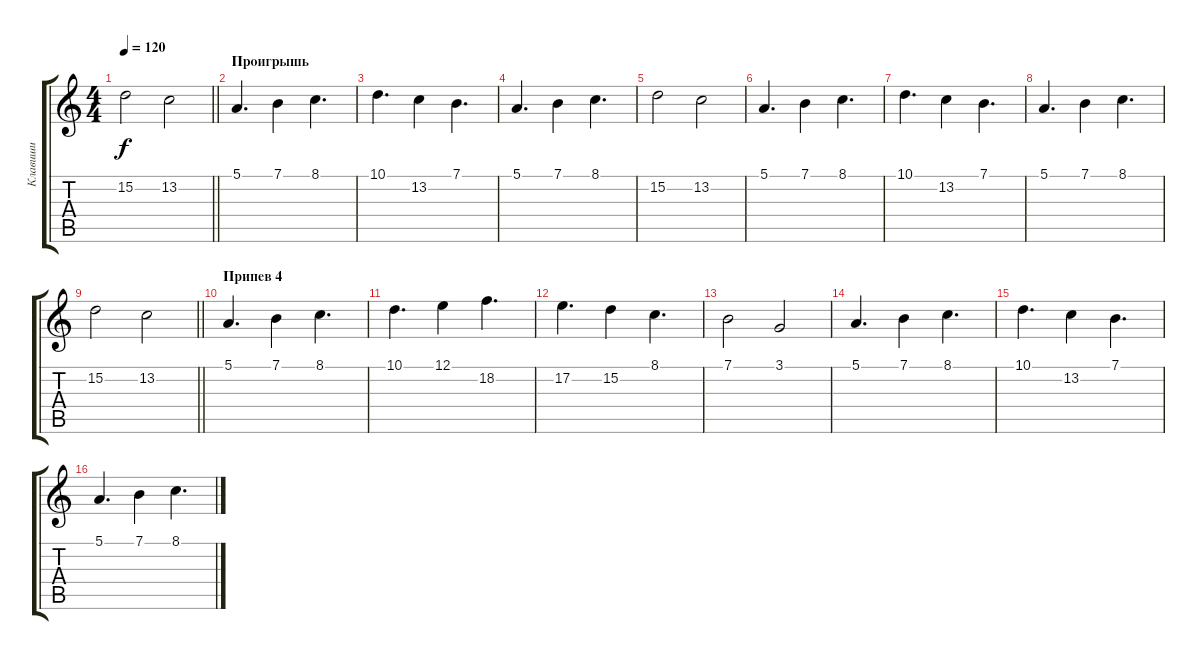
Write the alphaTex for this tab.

\track ("Клавиши" "Клавиши") {instrument stringensemble1}
\staff {score tabs}
\tuning (E4 B3 G3 D3 A2 E2) {hide}
\ts (4 4)
\tempo 120
\clef g2
\barLineRight lightlight
\ks c
15.2.2{dy f} 13.2.2 |
\section ("" "Проигрышь")
5.1.4{d instrument stringensemble1} 7.1.4 8.1.4{d} |
10.1.4{d} 13.2.4 7.1.4{d} |
5.1.4{d} 7.1.4 8.1.4{d} |
15.2.2 13.2.2 |
5.1.4{d instrument stringensemble1} 7.1.4 8.1.4{d} |
10.1.4{d} 13.2.4 7.1.4{d} |
5.1.4{d} 7.1.4 8.1.4{d} |
\barLineRight lightlight
15.2.2 13.2.2 |
\section ("" "Припев 4")
5.1.4{d instrument stringensemble1} 7.1.4 8.1.4{d} |
10.1.4{d} 12.1.4 18.2.4{d} |
17.2.4{d} 15.2.4 8.1.4{d} |
7.1.2 3.1.2 |
5.1.4{d instrument stringensemble1} 7.1.4 8.1.4{d} |
10.1.4{d} 13.2.4 7.1.4{d} |
5.1.4{d} 7.1.4 8.1.4{d}
